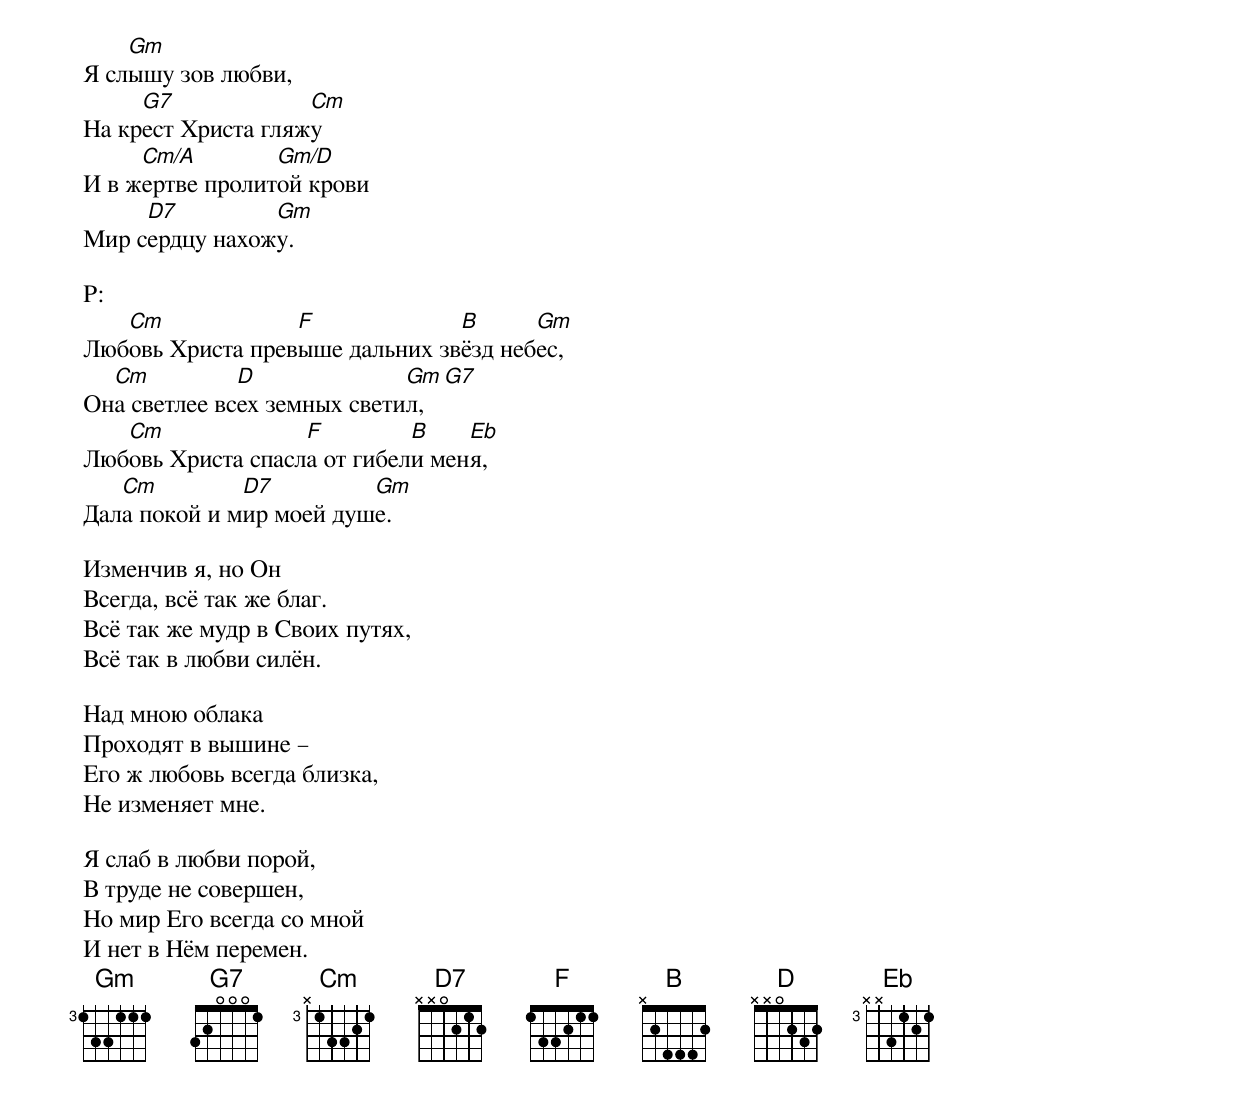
Я сл[Gm]ышу зов любви,
На кр[G7]ест Христа гляж[Cm]у
И в ж[Cm/A]ертве пролит[Gm/D]ой крови
Мир с[D7]ердцу нахож[Gm]у.

P:
Люб[Cm]овь Христа прев[F]ыше дальних зв[B]ёзд неб[Gm]ес,
Он[Cm]а светлее вс[D]ех земных свети[Gm]л,[G7]
Люб[Cm]овь Христа спасл[F]а от гибел[B]и мен[Eb]я,
Дал[Cm]а покой и м[D7]ир моей душ[Gm]е.

Изменчив я, но Он
Всегда, всё так же благ.
Всё так же мудр в Своих путях,
Всё так в любви силён.

Над мною облака
Проходят в вышине –
Его ж любовь всегда близка,
Не изменяет мне.

Я слаб в любви порой,
В труде не совершен,
Но мир Его всегда со мной
И нет в Нём перемен.
